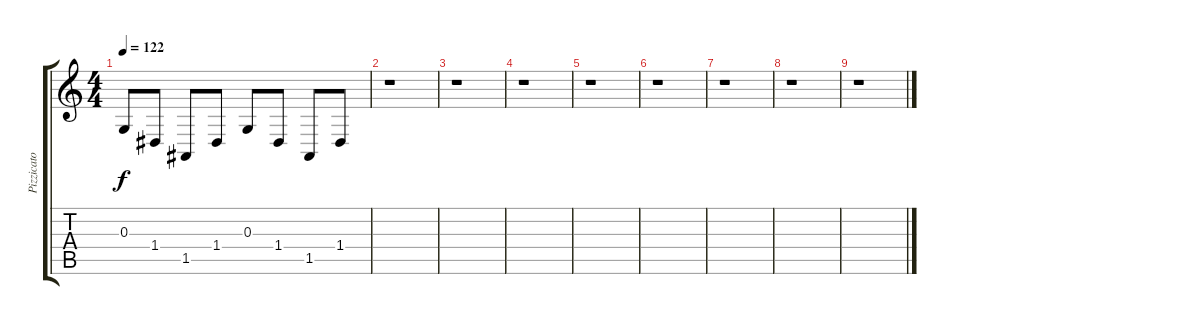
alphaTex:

\track ("Pizzicato" "Pizzicato") {instrument pizzicatostrings}
\staff {score tabs}
\tuning (E4 B3 G3 D3 A2 E2) {hide}
\ts (4 4)
\tempo 122
\clef g2
\ks c
0.3.8{dy f} 1.4.8 1.5.8 1.4.8 0.3.8 1.4.8 1.5.8 1.4.8 |
r.1 |
r.1 |
r.1 |
r.1 |
r.1 |
r.1 |
r.1 |
r.1
